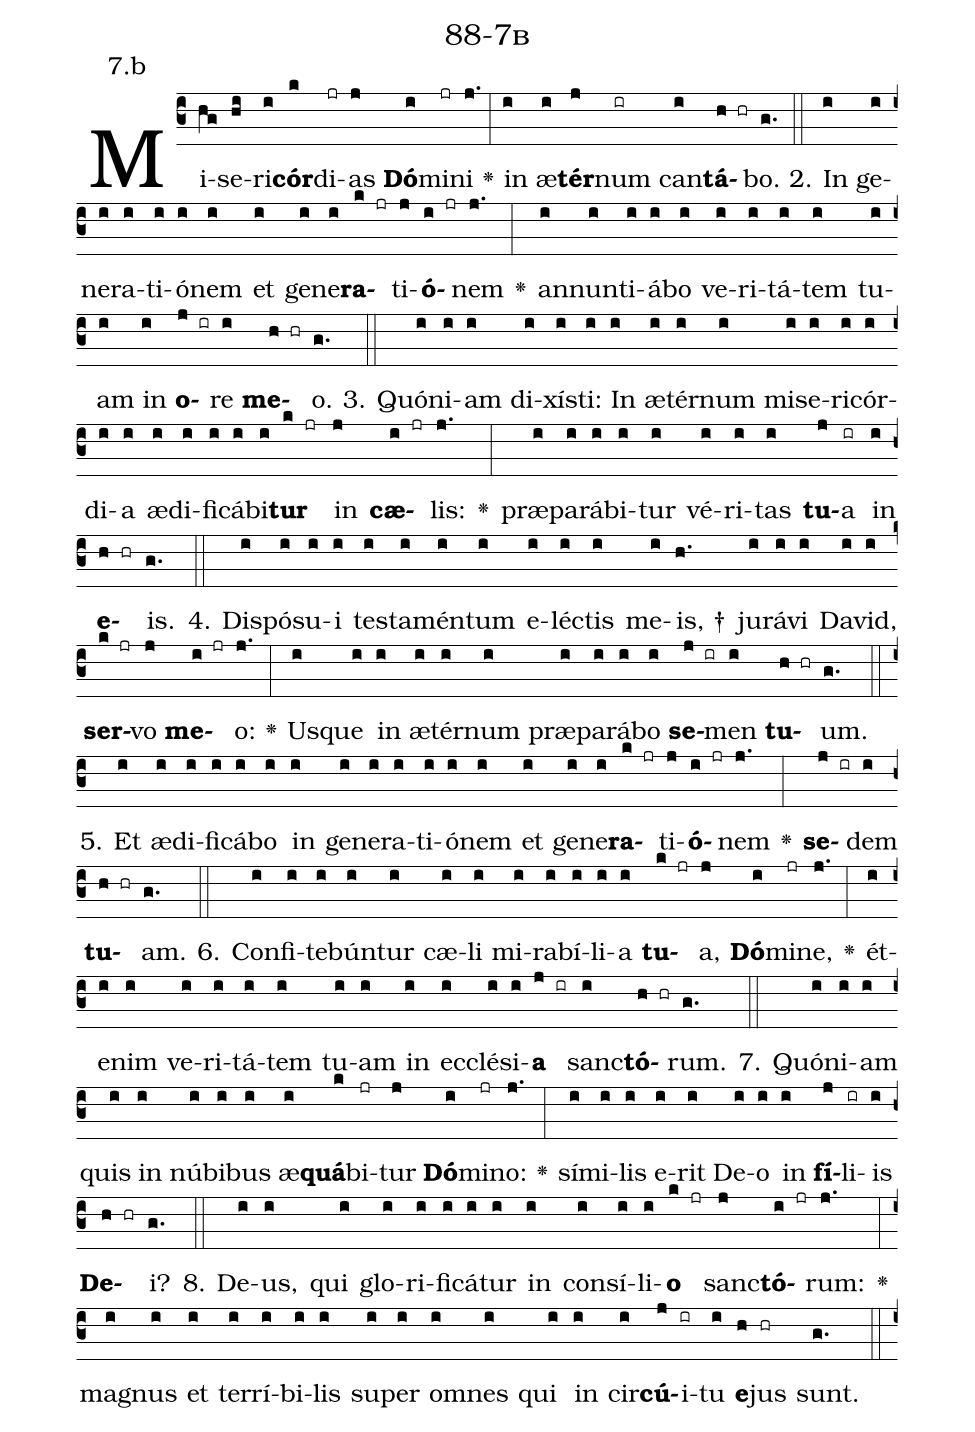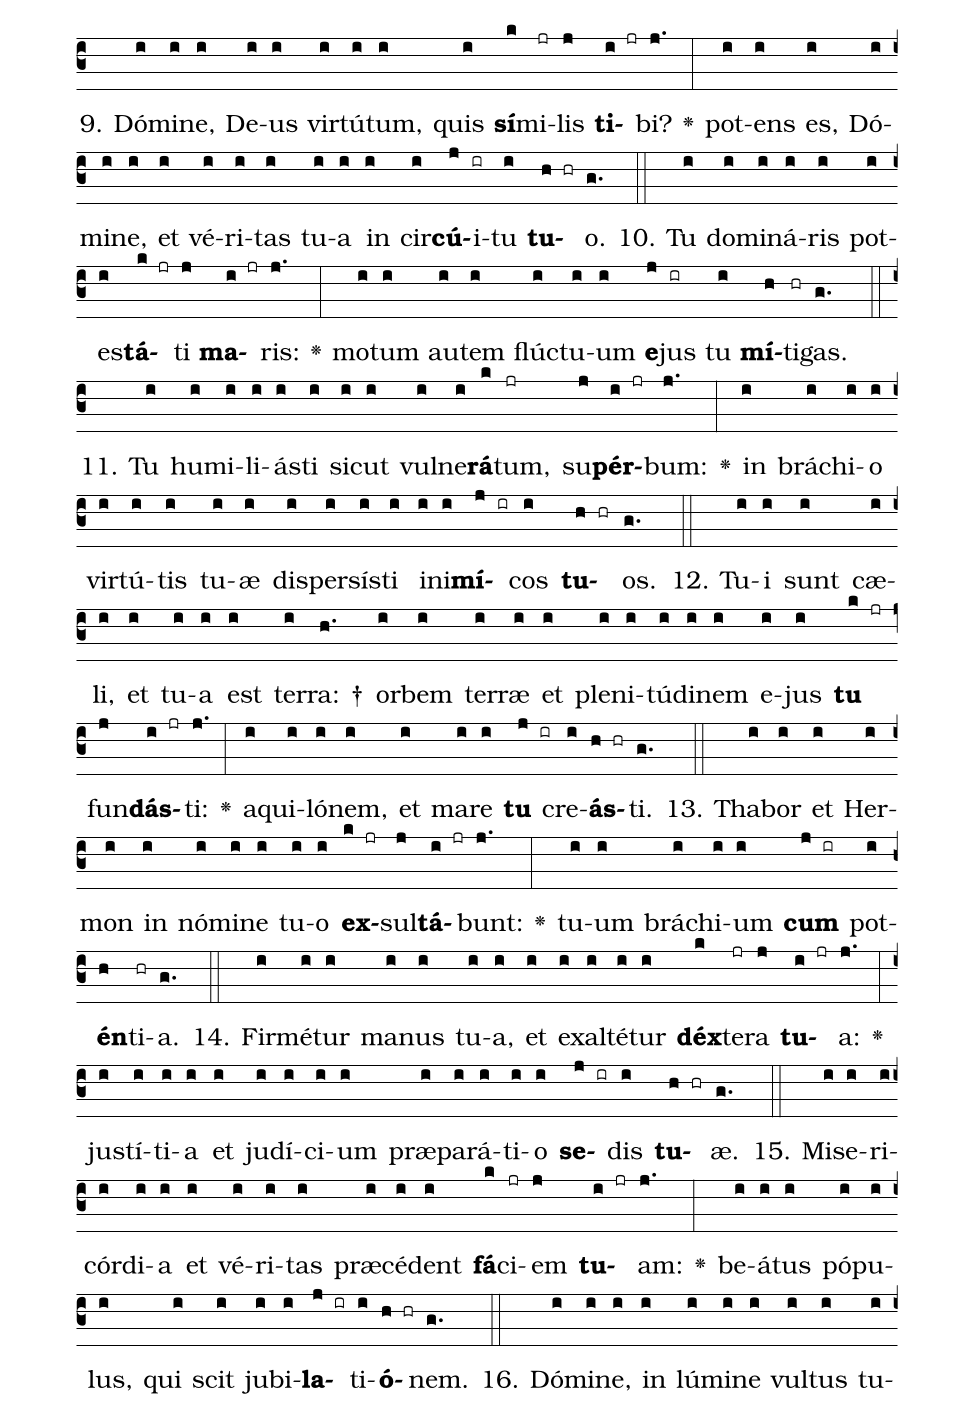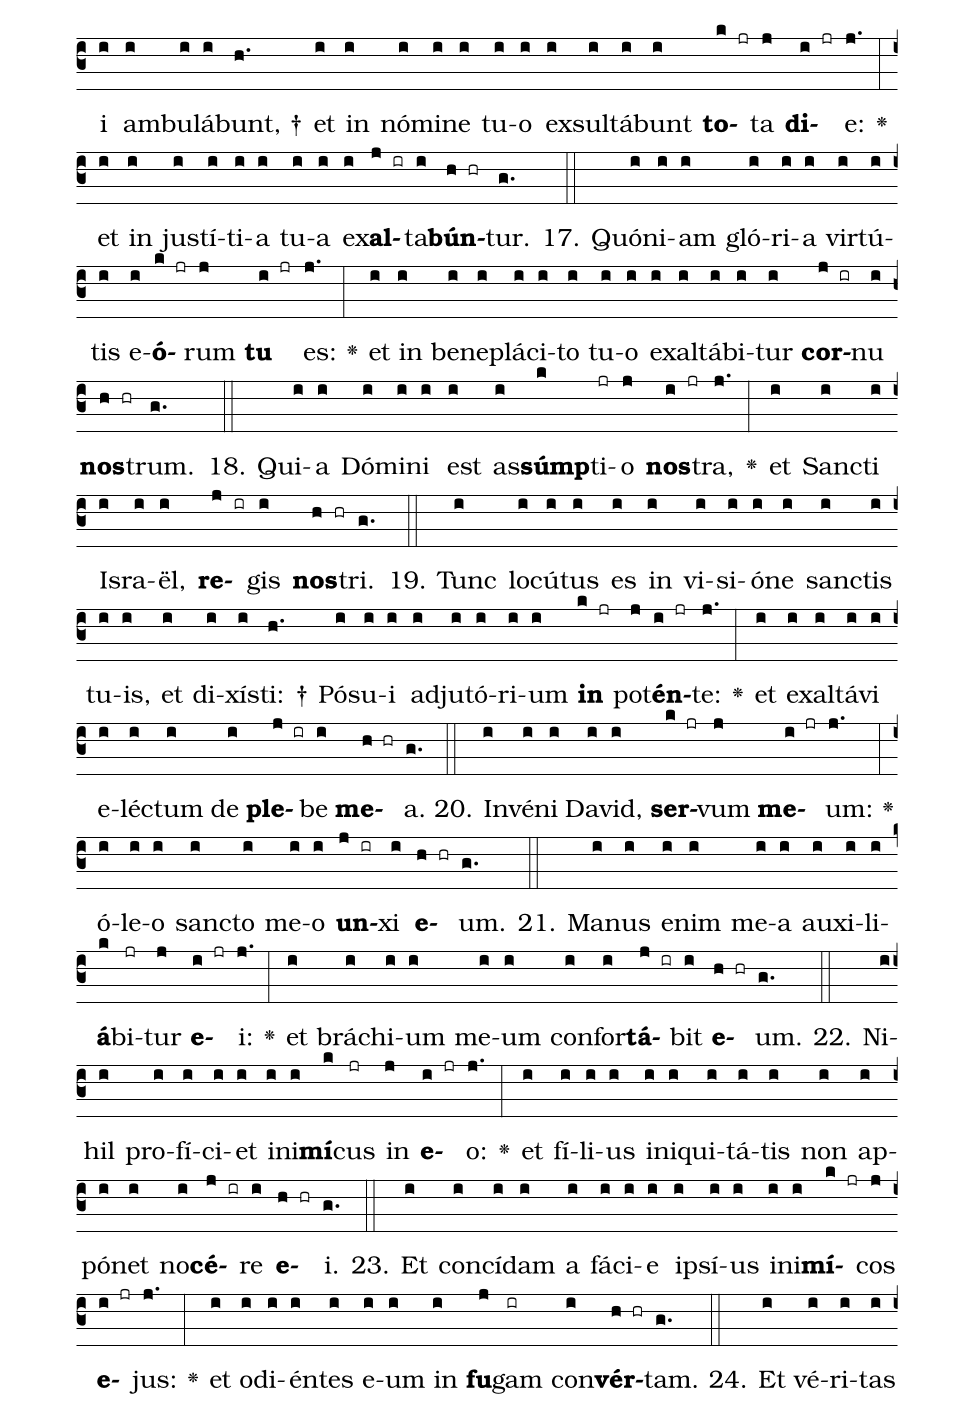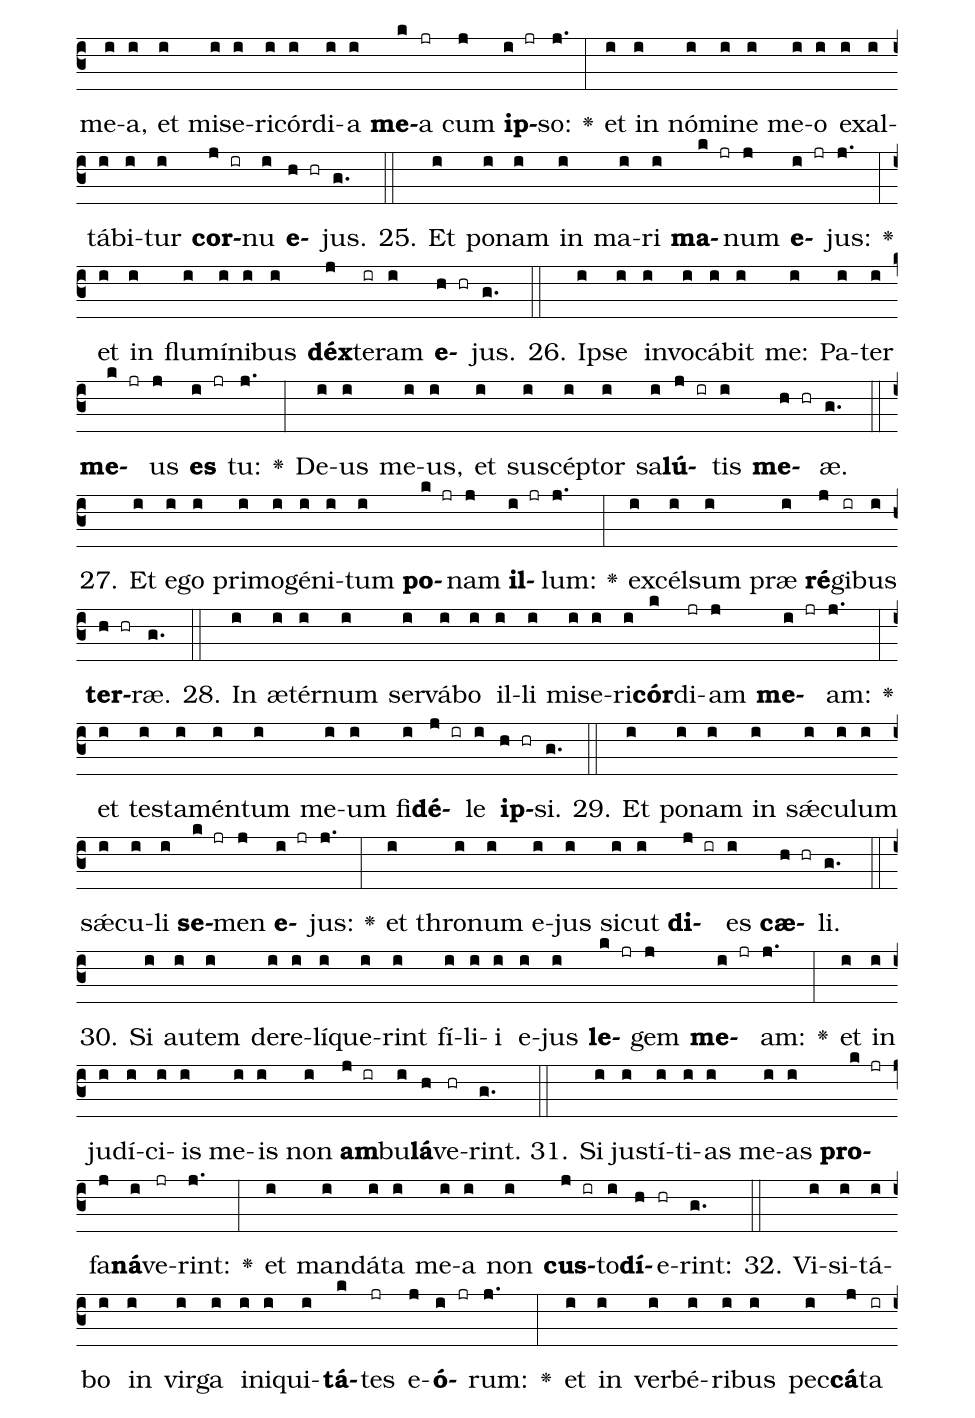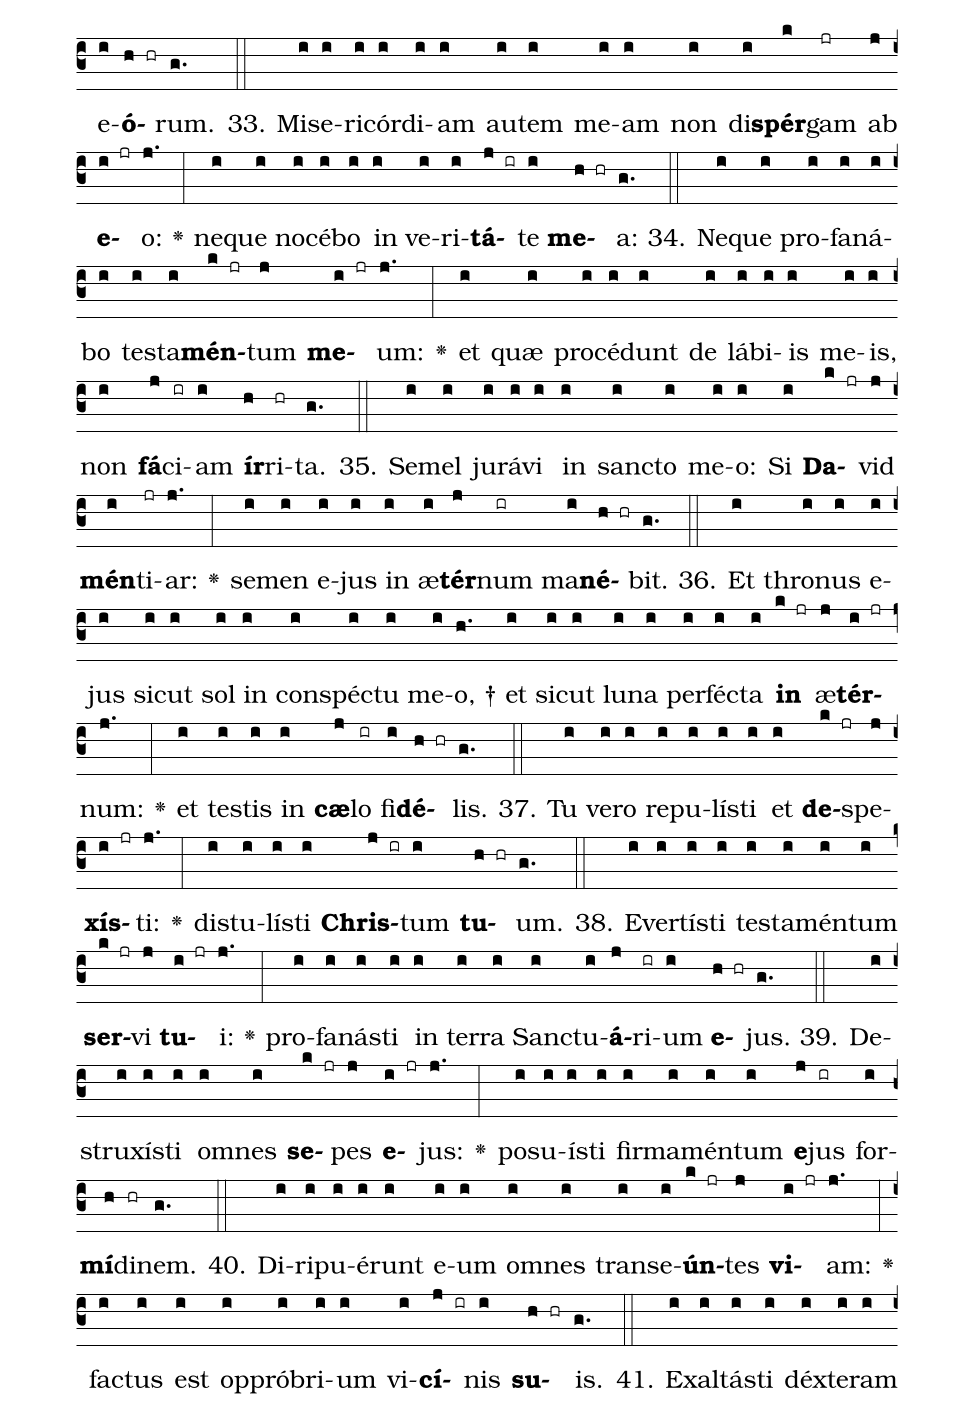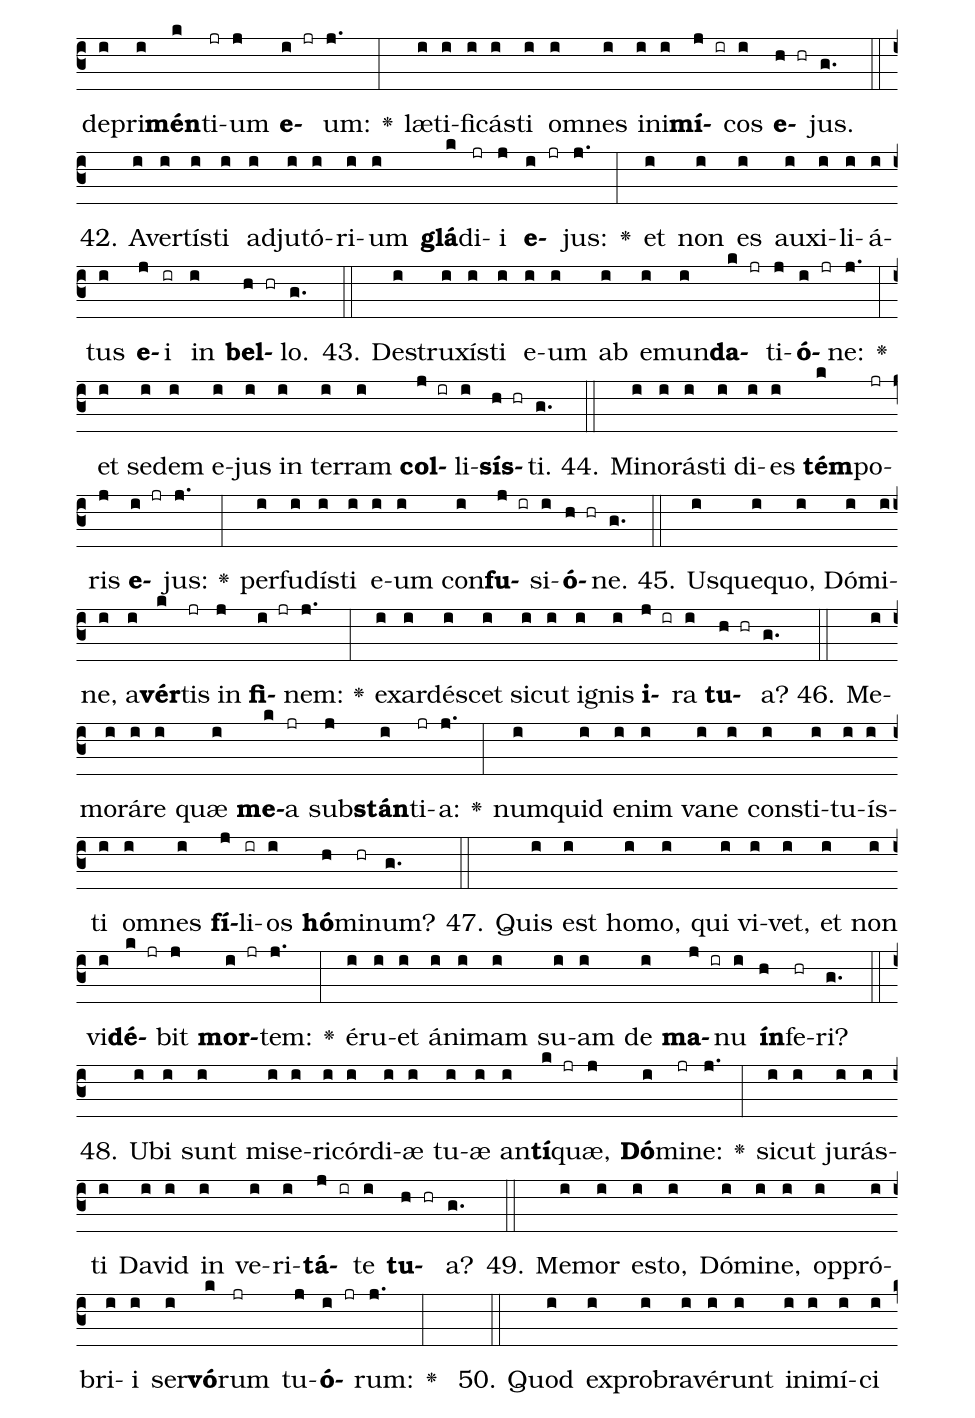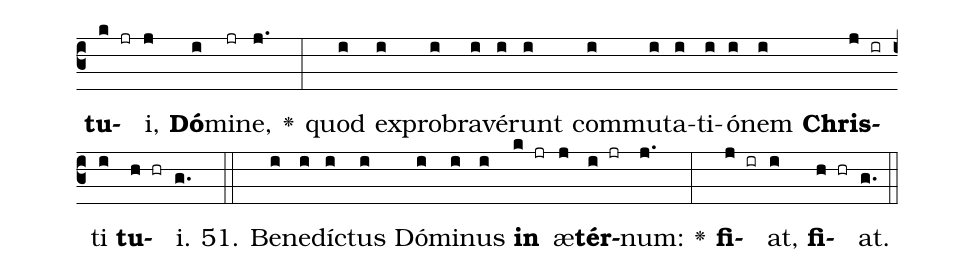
name: 88-7b;
annotation: 7.b;
%%
(c3)Mi(hg)se(hi)ri(i)<b>cór</b>(k)di(jr)as(j) <b>Dó</b>(i)mi(jr)ni(j.) <v>\greheightstar</v>(:) in(i) æ(i)<b>tér</b>(j)num(ir) can(i)<b>tá</b>(h hr)bo.(g.) (::)
2. In(i) ge(i)ne(i)ra(i)ti(i)ó(i)nem(i) et(i) ge(i)ne(i)<b>ra</b>(k jr)ti(j)<b>ó</b>(i jr)nem(j.) <v>\greheightstar</v>(:) an(i)nun(i)ti(i)á(i)bo(i) ve(i)ri(i)tá(i)tem(i) tu(i)am(i) in(i) <b>o</b>(j ir)re(i) <b>me</b>(h hr)o.(g.) (::)
3. Quón(i)i(i)am(i) di(i)xís(i)ti:(i) In(i) æ(i)tér(i)num(i) mi(i)se(i)ri(i)cór(i)di(i)a(i) æ(i)di(i)fi(i)cá(i)bi(i)<b>tur</b>(k jr) in(j) <b>cæ</b>(i jr)lis:(j.) <v>\greheightstar</v>(:) præ(i)pa(i)rá(i)bi(i)tur(i) vé(i)ri(i)tas(i) <b>tu</b>(j)a(ir) in(i) <b>e</b>(h hr)is.(g.) (::)
4. Dis(i)pó(i)su(i)i(i) tes(i)ta(i)mén(i)tum(i) e(i)léc(i)tis(i) me(i)is, †(h.) ju(i)rá(i)vi(i) Da(i)vid,(i) <b>ser</b>(k jr)vo(j) <b>me</b>(i jr)o:(j.) <v>\greheightstar</v>(:) Us(i)que(i) in(i) æ(i)tér(i)num(i) præ(i)pa(i)rá(i)bo(i) <b>se</b>(j ir)men(i) <b>tu</b>(h hr)um.(g.) (::)
5. Et(i) æ(i)di(i)fi(i)cá(i)bo(i) in(i) ge(i)ne(i)ra(i)ti(i)ó(i)nem(i) et(i) ge(i)ne(i)<b>ra</b>(k jr)ti(j)<b>ó</b>(i jr)nem(j.) <v>\greheightstar</v>(:) <b>se</b>(j ir)dem(i) <b>tu</b>(h hr)am.(g.) (::)
6. Con(i)fi(i)te(i)bún(i)tur(i) cæ(i)li(i) mi(i)ra(i)bí(i)li(i)a(i) <b>tu</b>(k jr)a,(j) <b>Dó</b>(i)mi(jr)ne,(j.) <v>\greheightstar</v>(:) ét(i)e(i)nim(i) ve(i)ri(i)tá(i)tem(i) tu(i)am(i) in(i) ec(i)clé(i)si(i)<b>a</b>(j ir) sanc(i)<b>tó</b>(h hr)rum.(g.) (::)
7. Quón(i)i(i)am(i) quis(i) in(i) nú(i)bi(i)bus(i) æ(i)<b>quá</b>(k)bi(jr)tur(j) <b>Dó</b>(i)mi(jr)no:(j.) <v>\greheightstar</v>(:) sí(i)mi(i)lis(i) e(i)rit(i) De(i)o(i) in(i) <b>fí</b>(j)li(ir)is(i) <b>De</b>(h hr)i?(g.) (::)
8. De(i)us,(i) qui(i) glo(i)ri(i)fi(i)cá(i)tur(i) in(i) con(i)sí(i)li(i)<b>o</b>(k jr) sanc(j)<b>tó</b>(i jr)rum:(j.) <v>\greheightstar</v>(:) ma(i)gnus(i) et(i) ter(i)rí(i)bi(i)lis(i) su(i)per(i) om(i)nes(i) qui(i) in(i) cir(i)<b>cú</b>(j)i(ir)tu(i) <b>e</b>(h)jus(hr) sunt.(g.) (::)
9. Dó(i)mi(i)ne,(i) De(i)us(i) vir(i)tú(i)tum,(i) quis(i) <b>sí</b>(k)mi(jr)lis(j) <b>ti</b>(i jr)bi?(j.) <v>\greheightstar</v>(:) pot(i)ens(i) es,(i) Dó(i)mi(i)ne,(i) et(i) vé(i)ri(i)tas(i) tu(i)a(i) in(i) cir(i)<b>cú</b>(j)i(ir)tu(i) <b>tu</b>(h hr)o.(g.) (::)
10. Tu(i) do(i)mi(i)ná(i)ris(i) pot(i)es(i)<b>tá</b>(k jr)ti(j) <b>ma</b>(i jr)ris:(j.) <v>\greheightstar</v>(:) mo(i)tum(i) au(i)tem(i) flúc(i)tu(i)um(i) <b>e</b>(j)jus(ir) tu(i) <b>mí</b>(h)ti(hr)gas.(g.) (::)
11. Tu(i) hu(i)mi(i)li(i)ás(i)ti(i) sic(i)ut(i) vul(i)ne(i)<b>rá</b>(k)tum,(jr) su(j)<b>pér</b>(i jr)bum:(j.) <v>\greheightstar</v>(:) in(i) brá(i)chi(i)o(i) vir(i)tú(i)tis(i) tu(i)æ(i) di(i)sper(i)sís(i)ti(i) in(i)i(i)<b>mí</b>(j ir)cos(i) <b>tu</b>(h hr)os.(g.) (::)
12. Tu(i)i(i) sunt(i) cæ(i)li,(i) et(i) tu(i)a(i) est(i) ter(i)ra: †(h.) or(i)bem(i) ter(i)ræ(i) et(i) ple(i)ni(i)tú(i)di(i)nem(i) e(i)jus(i) <b>tu</b>(k jr) fun(j)<b>dás</b>(i jr)ti:(j.) <v>\greheightstar</v>(:) a(i)qui(i)ló(i)nem,(i) et(i) ma(i)re(i) <b>tu</b>(j ir) cre(i)<b>ás</b>(h hr)ti.(g.) (::)
13. Tha(i)bor(i) et(i) Her(i)mon(i) in(i) nó(i)mi(i)ne(i) tu(i)o(i) <b>ex</b>(k jr)sul(j)<b>tá</b>(i jr)bunt:(j.) <v>\greheightstar</v>(:) tu(i)um(i) brá(i)chi(i)um(i) <b>cum</b>(j ir) pot(i)<b>én</b>(h)ti(hr)a.(g.) (::)
14. Fir(i)mé(i)tur(i) ma(i)nus(i) tu(i)a,(i) et(i) ex(i)al(i)té(i)tur(i) <b>déx</b>(k)te(jr)ra(j) <b>tu</b>(i jr)a:(j.) <v>\greheightstar</v>(:) jus(i)tí(i)ti(i)a(i) et(i) ju(i)dí(i)ci(i)um(i) præ(i)pa(i)rá(i)ti(i)o(i) <b>se</b>(j ir)dis(i) <b>tu</b>(h hr)æ.(g.) (::)
15. Mi(i)se(i)ri(i)cór(i)di(i)a(i) et(i) vé(i)ri(i)tas(i) præ(i)cé(i)dent(i) <b>fá</b>(k)ci(jr)em(j) <b>tu</b>(i jr)am:(j.) <v>\greheightstar</v>(:) be(i)á(i)tus(i) pó(i)pu(i)lus,(i) qui(i) scit(i) ju(i)bi(i)<b>la</b>(j ir)ti(i)<b>ó</b>(h hr)nem.(g.) (::)
16. Dó(i)mi(i)ne,(i) in(i) lú(i)mi(i)ne(i) vul(i)tus(i) tu(i)i(i) am(i)bu(i)lá(i)bunt, †(h.) et(i) in(i) nó(i)mi(i)ne(i) tu(i)o(i) ex(i)sul(i)tá(i)bunt(i) <b>to</b>(k jr)ta(j) <b>di</b>(i jr)e:(j.) <v>\greheightstar</v>(:) et(i) in(i) jus(i)tí(i)ti(i)a(i) tu(i)a(i) ex(i)<b>al</b>(j ir)ta(i)<b>bún</b>(h hr)tur.(g.) (::)
17. Quón(i)i(i)am(i) gló(i)ri(i)a(i) vir(i)tú(i)tis(i) e(i)<b>ó</b>(k jr)rum(j) <b>tu</b>(i jr) es:(j.) <v>\greheightstar</v>(:) et(i) in(i) be(i)ne(i)plá(i)ci(i)to(i) tu(i)o(i) ex(i)al(i)tá(i)bi(i)tur(i) <b>cor</b>(j ir)nu(i) <b>nos</b>(h hr)trum.(g.) (::)
18. Qui(i)a(i) Dó(i)mi(i)ni(i) est(i) as(i)<b>súmp</b>(k)ti(jr)o(j) <b>nos</b>(i jr)tra,(j.) <v>\greheightstar</v>(:) et(i) Sanc(i)ti(i) Is(i)ra(i)ël,(i) <b>re</b>(j ir)gis(i) <b>nos</b>(h hr)tri.(g.) (::)
19. Tunc(i) lo(i)cú(i)tus(i) es(i) in(i) vi(i)si(i)ó(i)ne(i) sanc(i)tis(i) tu(i)is,(i) et(i) di(i)xís(i)ti: †(h.) Pó(i)su(i)i(i) ad(i)ju(i)tó(i)ri(i)um(i) <b>in</b>(k jr) pot(j)<b>én</b>(i jr)te:(j.) <v>\greheightstar</v>(:) et(i) ex(i)al(i)tá(i)vi(i) e(i)léc(i)tum(i) de(i) <b>ple</b>(j ir)be(i) <b>me</b>(h hr)a.(g.) (::)
20. In(i)vé(i)ni(i) Da(i)vid,(i) <b>ser</b>(k jr)vum(j) <b>me</b>(i jr)um:(j.) <v>\greheightstar</v>(:) ó(i)le(i)o(i) sanc(i)to(i) me(i)o(i) <b>un</b>(j ir)xi(i) <b>e</b>(h hr)um.(g.) (::)
21. Ma(i)nus(i) e(i)nim(i) me(i)a(i) au(i)xi(i)li(i)<b>á</b>(k)bi(jr)tur(j) <b>e</b>(i jr)i:(j.) <v>\greheightstar</v>(:) et(i) brá(i)chi(i)um(i) me(i)um(i) con(i)for(i)<b>tá</b>(j ir)bit(i) <b>e</b>(h hr)um.(g.) (::)
22. Ni(i)hil(i) pro(i)fí(i)ci(i)et(i) in(i)i(i)<b>mí</b>(k)cus(jr) in(j) <b>e</b>(i jr)o:(j.) <v>\greheightstar</v>(:) et(i) fí(i)li(i)us(i) in(i)i(i)qui(i)tá(i)tis(i) non(i) ap(i)pó(i)net(i) no(i)<b>cé</b>(j ir)re(i) <b>e</b>(h hr)i.(g.) (::)
23. Et(i) con(i)cí(i)dam(i) a(i) fá(i)ci(i)e(i) ip(i)sí(i)us(i) in(i)i(i)<b>mí</b>(k jr)cos(j) <b>e</b>(i jr)jus:(j.) <v>\greheightstar</v>(:) et(i) o(i)di(i)én(i)tes(i) e(i)um(i) in(i) <b>fu</b>(j)gam(ir) con(i)<b>vér</b>(h hr)tam.(g.) (::)
24. Et(i) vé(i)ri(i)tas(i) me(i)a,(i) et(i) mi(i)se(i)ri(i)cór(i)di(i)a(i) <b>me</b>(k)a(jr) cum(j) <b>ip</b>(i jr)so:(j.) <v>\greheightstar</v>(:) et(i) in(i) nó(i)mi(i)ne(i) me(i)o(i) ex(i)al(i)tá(i)bi(i)tur(i) <b>cor</b>(j ir)nu(i) <b>e</b>(h hr)jus.(g.) (::)
25. Et(i) po(i)nam(i) in(i) ma(i)ri(i) <b>ma</b>(k jr)num(j) <b>e</b>(i jr)jus:(j.) <v>\greheightstar</v>(:) et(i) in(i) flu(i)mí(i)ni(i)bus(i) <b>déx</b>(j)te(ir)ram(i) <b>e</b>(h hr)jus.(g.) (::)
26. Ip(i)se(i) in(i)vo(i)cá(i)bit(i) me:(i) Pa(i)ter(i) <b>me</b>(k jr)us(j) <b>es</b>(i jr) tu:(j.) <v>\greheightstar</v>(:) De(i)us(i) me(i)us,(i) et(i) su(i)scép(i)tor(i) sa(i)<b>lú</b>(j ir)tis(i) <b>me</b>(h hr)æ.(g.) (::)
27. Et(i) e(i)go(i) pri(i)mo(i)gé(i)ni(i)tum(i) <b>po</b>(k jr)nam(j) <b>il</b>(i jr)lum:(j.) <v>\greheightstar</v>(:) ex(i)cél(i)sum(i) præ(i) <b>ré</b>(j)gi(ir)bus(i) <b>ter</b>(h hr)ræ.(g.) (::)
28. In(i) æ(i)tér(i)num(i) ser(i)vá(i)bo(i) il(i)li(i) mi(i)se(i)ri(i)<b>cór</b>(k)di(jr)am(j) <b>me</b>(i jr)am:(j.) <v>\greheightstar</v>(:) et(i) tes(i)ta(i)mén(i)tum(i) me(i)um(i) fi(i)<b>dé</b>(j ir)le(i) <b>ip</b>(h hr)si.(g.) (::)
29. Et(i) po(i)nam(i) in(i) sǽ(i)cu(i)lum(i) sǽ(i)cu(i)li(i) <b>se</b>(k jr)men(j) <b>e</b>(i jr)jus:(j.) <v>\greheightstar</v>(:) et(i) thro(i)num(i) e(i)jus(i) sic(i)ut(i) <b>di</b>(j ir)es(i) <b>cæ</b>(h hr)li.(g.) (::)
30. Si(i) au(i)tem(i) de(i)re(i)lí(i)que(i)rint(i) fí(i)li(i)i(i) e(i)jus(i) <b>le</b>(k jr)gem(j) <b>me</b>(i jr)am:(j.) <v>\greheightstar</v>(:) et(i) in(i) ju(i)dí(i)ci(i)is(i) me(i)is(i) non(i) <b>am</b>(j ir)bu(i)<b>lá</b>(h)ve(hr)rint.(g.) (::)
31. Si(i) jus(i)tí(i)ti(i)as(i) me(i)as(i) <b>pro</b>(k jr)fa(j)<b>ná</b>(i)ve(jr)rint:(j.) <v>\greheightstar</v>(:) et(i) man(i)dá(i)ta(i) me(i)a(i) non(i) <b>cus</b>(j ir)to(i)<b>dí</b>(h)e(hr)rint:(g.) (::)
32. Vi(i)si(i)tá(i)bo(i) in(i) vir(i)ga(i) in(i)i(i)qui(i)<b>tá</b>(k)tes(jr) e(j)<b>ó</b>(i jr)rum:(j.) <v>\greheightstar</v>(:) et(i) in(i) ver(i)bé(i)ri(i)bus(i) pec(i)<b>cá</b>(j)ta(ir) e(i)<b>ó</b>(h hr)rum.(g.) (::)
33. Mi(i)se(i)ri(i)cór(i)di(i)am(i) au(i)tem(i) me(i)am(i) non(i) di(i)<b>spér</b>(k)gam(jr) ab(j) <b>e</b>(i jr)o:(j.) <v>\greheightstar</v>(:) ne(i)que(i) no(i)cé(i)bo(i) in(i) ve(i)ri(i)<b>tá</b>(j ir)te(i) <b>me</b>(h hr)a:(g.) (::)
34. Ne(i)que(i) pro(i)fa(i)ná(i)bo(i) tes(i)ta(i)<b>mén</b>(k jr)tum(j) <b>me</b>(i jr)um:(j.) <v>\greheightstar</v>(:) et(i) quæ(i) pro(i)cé(i)dunt(i) de(i) lá(i)bi(i)is(i) me(i)is,(i) non(i) <b>fá</b>(j)ci(ir)am(i) <b>ír</b>(h)ri(hr)ta.(g.) (::)
35. Se(i)mel(i) ju(i)rá(i)vi(i) in(i) sanc(i)to(i) me(i)o:(i) Si(i) <b>Da</b>(k jr)vid(j) <b>mén</b>(i)ti(jr)ar:(j.) <v>\greheightstar</v>(:) se(i)men(i) e(i)jus(i) in(i) æ(i)<b>tér</b>(j)num(ir) ma(i)<b>né</b>(h hr)bit.(g.) (::)
36. Et(i) thro(i)nus(i) e(i)jus(i) sic(i)ut(i) sol(i) in(i) con(i)spéc(i)tu(i) me(i)o, †(h.) et(i) sic(i)ut(i) lu(i)na(i) per(i)féc(i)ta(i) <b>in</b>(k jr) æ(j)<b>tér</b>(i jr)num:(j.) <v>\greheightstar</v>(:) et(i) tes(i)tis(i) in(i) <b>cæ</b>(j)lo(ir) fi(i)<b>dé</b>(h hr)lis.(g.) (::)
37. Tu(i) ve(i)ro(i) re(i)pu(i)lís(i)ti(i) et(i) <b>de</b>(k jr)spe(j)<b>xís</b>(i jr)ti:(j.) <v>\greheightstar</v>(:) dis(i)tu(i)lís(i)ti(i) <b>Chris</b>(j ir)tum(i) <b>tu</b>(h hr)um.(g.) (::)
38. E(i)ver(i)tís(i)ti(i) tes(i)ta(i)mén(i)tum(i) <b>ser</b>(k jr)vi(j) <b>tu</b>(i jr)i:(j.) <v>\greheightstar</v>(:) pro(i)fa(i)nás(i)ti(i) in(i) ter(i)ra(i) Sanc(i)tu(i)<b>á</b>(j)ri(ir)um(i) <b>e</b>(h hr)jus.(g.) (::)
39. De(i)stru(i)xís(i)ti(i) om(i)nes(i) <b>se</b>(k jr)pes(j) <b>e</b>(i jr)jus:(j.) <v>\greheightstar</v>(:) po(i)su(i)ís(i)ti(i) fir(i)ma(i)mén(i)tum(i) <b>e</b>(j)jus(ir) for(i)<b>mí</b>(h)di(hr)nem.(g.) (::)
40. Di(i)ri(i)pu(i)é(i)runt(i) e(i)um(i) om(i)nes(i) trans(i)e(i)<b>ún</b>(k jr)tes(j) <b>vi</b>(i jr)am:(j.) <v>\greheightstar</v>(:) fac(i)tus(i) est(i) op(i)pró(i)bri(i)um(i) vi(i)<b>cí</b>(j ir)nis(i) <b>su</b>(h hr)is.(g.) (::)
41. Ex(i)al(i)tás(i)ti(i) déx(i)te(i)ram(i) de(i)pri(i)<b>mén</b>(k)ti(jr)um(j) <b>e</b>(i jr)um:(j.) <v>\greheightstar</v>(:) læ(i)ti(i)fi(i)cás(i)ti(i) om(i)nes(i) in(i)i(i)<b>mí</b>(j ir)cos(i) <b>e</b>(h hr)jus.(g.) (::)
42. A(i)ver(i)tís(i)ti(i) ad(i)ju(i)tó(i)ri(i)um(i) <b>glá</b>(k)di(jr)i(j) <b>e</b>(i jr)jus:(j.) <v>\greheightstar</v>(:) et(i) non(i) es(i) au(i)xi(i)li(i)á(i)tus(i) <b>e</b>(j)i(ir) in(i) <b>bel</b>(h hr)lo.(g.) (::)
43. De(i)stru(i)xís(i)ti(i) e(i)um(i) ab(i) e(i)mun(i)<b>da</b>(k jr)ti(j)<b>ó</b>(i jr)ne:(j.) <v>\greheightstar</v>(:) et(i) se(i)dem(i) e(i)jus(i) in(i) ter(i)ram(i) <b>col</b>(j ir)li(i)<b>sís</b>(h hr)ti.(g.) (::)
44. Mi(i)no(i)rás(i)ti(i) di(i)es(i) <b>tém</b>(k)po(jr)ris(j) <b>e</b>(i jr)jus:(j.) <v>\greheightstar</v>(:) per(i)fu(i)dís(i)ti(i) e(i)um(i) con(i)<b>fu</b>(j ir)si(i)<b>ó</b>(h hr)ne.(g.) (::)
45. Us(i)que(i)quo,(i) Dó(i)mi(i)ne,(i) a(i)<b>vér</b>(k)tis(jr) in(j) <b>fi</b>(i jr)nem:(j.) <v>\greheightstar</v>(:) ex(i)ar(i)dé(i)scet(i) sic(i)ut(i) i(i)gnis(i) <b>i</b>(j ir)ra(i) <b>tu</b>(h hr)a?(g.) (::)
46. Me(i)mo(i)rá(i)re(i) quæ(i) <b>me</b>(k)a(jr) sub(j)<b>stán</b>(i)ti(jr)a:(j.) <v>\greheightstar</v>(:) num(i)quid(i) e(i)nim(i) va(i)ne(i) con(i)sti(i)tu(i)ís(i)ti(i) om(i)nes(i) <b>fí</b>(j)li(ir)os(i) <b>hó</b>(h)mi(hr)num?(g.) (::)
47. Quis(i) est(i) ho(i)mo,(i) qui(i) vi(i)vet,(i) et(i) non(i) vi(i)<b>dé</b>(k jr)bit(j) <b>mor</b>(i jr)tem:(j.) <v>\greheightstar</v>(:) é(i)ru(i)et(i) á(i)ni(i)mam(i) su(i)am(i) de(i) <b>ma</b>(j ir)nu(i) <b>ín</b>(h)fe(hr)ri?(g.) (::)
48. U(i)bi(i) sunt(i) mi(i)se(i)ri(i)cór(i)di(i)æ(i) tu(i)æ(i) an(i)<b>tí</b>(k jr)quæ,(j) <b>Dó</b>(i)mi(jr)ne:(j.) <v>\greheightstar</v>(:) sic(i)ut(i) ju(i)rás(i)ti(i) Da(i)vid(i) in(i) ve(i)ri(i)<b>tá</b>(j ir)te(i) <b>tu</b>(h hr)a?(g.) (::)
49. Me(i)mor(i) es(i)to,(i) Dó(i)mi(i)ne,(i) op(i)pró(i)bri(i)i(i) ser(i)<b>vó</b>(k)rum(jr) tu(j)<b>ó</b>(i jr)rum:(j.) <v>\greheightstar</v>(:)  (::)
50. Quod(i) ex(i)pro(i)bra(i)vé(i)runt(i) in(i)i(i)mí(i)ci(i) <b>tu</b>(k jr)i,(j) <b>Dó</b>(i)mi(jr)ne,(j.) <v>\greheightstar</v>(:) quod(i) ex(i)pro(i)bra(i)vé(i)runt(i) com(i)mu(i)ta(i)ti(i)ó(i)nem(i) <b>Chris</b>(j ir)ti(i) <b>tu</b>(h hr)i.(g.) (::)
51. Be(i)ne(i)díc(i)tus(i) Dó(i)mi(i)nus(i) <b>in</b>(k jr) æ(j)<b>tér</b>(i jr)num:(j.) <v>\greheightstar</v>(:) <b>fi</b>(j ir)at,(i) <b>fi</b>(h hr)at.(g.) (::)
